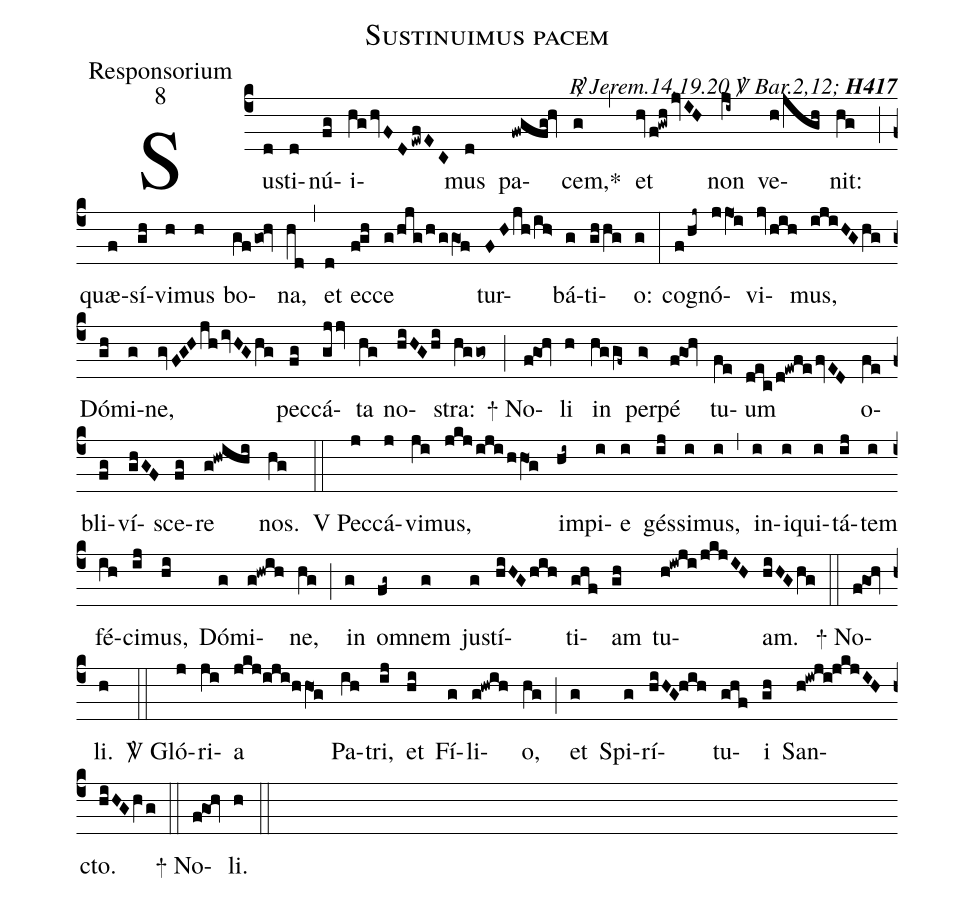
name:Sustinuimus pacem;
office-part:Responsorium;
mode:8;
commentary:{\itshape\mdseries \Rbar\ Jerem.14,19.20  \Vbar\  Bar.2,12;\/} {\bfseries H417};
%%
(c4) Su(d)sti(d)nú(fg)i(hghvFDewfEC)mus(d) pa(fwgfg!hv)cem,<sp>*</sp>(g) (,)
et(hvf!gwhjvIH) non(ji~) ve(h/jgh)nit:(hg) (;)
quæ(f)sí(gh)vi(h)mus(h) bo(gf/go0!hv)na,(hd) (,)
et(d) ec(f!gh)ce(g/hjg/h/ggO1f) tur(FHjh/ih>)bá(g)ti(ghhg)o:(g) (:)
co(f/hj~)gnó(jjO1i)vi(jvhih)mus,(ijiHGhg) Dó(gh)mi(g)ne,(gvFGHjhivHGhg) pec(fg)cá(gjjv)ta(hg) no(hiHGhi)stra:(hggo~) (;)
<sp>+</sp> No(f!go1!hv)li(h) in(hggf~) per(g>)pé(f!go1!hv) tu(fe)um(dec/d!ewfe/fvED) o(fe)bli(fg)ví(ghGF)sce(fg)re(g!hwihi) nos.(hg) (::)
<sp>V</sp> Pec(j)cá(j)vi(ji)mus,(jkj/iji/hhO1g) im(hi~)pi(i)e(i) gés(ij)si(i)mus,(i) (,)
in(i)i(i)qui(i)tá(ij)tem(i) fé(ih)ci(ij)mus,(hi) Dó(g)mi(g!hwih)ne,(hg) (;)
in(g) o(fg~)mnem(g) ju(g)stí(hiHGhih)ti(ghf)am(gh) tu(h!iwji/jkjIH)am.(hiHGhg) (::)
<sp>+</sp> No(f!go1!hv)li.(h) (::)
<sp>V/</sp> Gló(j)ri(ji)a(jkj/0iji/0hhO1g) Pa(ih)tri,(ij) et(hi) Fí(g)li(g@hwih)o,(hg) (;)
et(g) Spi(g)rí(hiHG@hih)tu(ghf)i(gh) San(h@iwji@jkjIH)cto.(hiHG/hVg)  (::)
<sp>+</sp> No(f!go1!hv)li.(h) (::)
